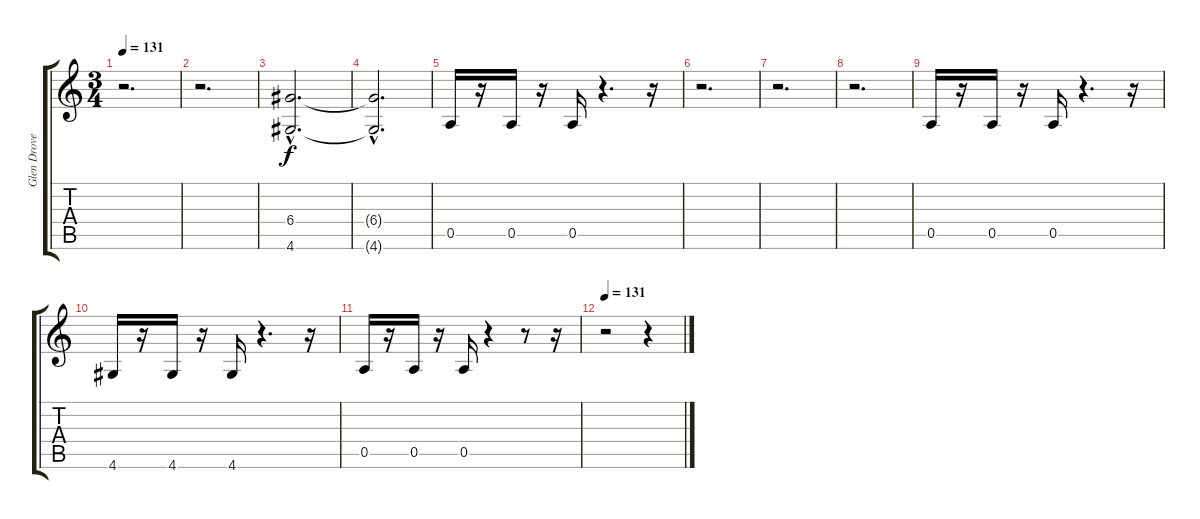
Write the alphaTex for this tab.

\track ("Glen Drover" "Glen Drove") {instrument overdrivenguitar}
\staff {score tabs}
\tuning (E4 B3 G3 D3 A2 E2) {hide}
\ts (3 4)
\tempo 131
\clef g2
\ks c
r.2{d dy f} |
r.2{d} |
(6.4{hac} 4.6{hac}).2{d} |
(6.4{hac t} 4.6{hac t}).2{d} |
0.5.16 r.16 0.5.16 r.16 0.5.16 r.4{d} r.16 |
r.2{d} |
r.2{d} |
r.2{d} |
0.5.16 r.16 0.5.16 r.16 0.5.16 r.4{d} r.16 |
4.6.16 r.16 4.6.16 r.16 4.6.16 r.4{d} r.16 |
0.5.16 r.16 0.5.16 r.16 0.5.16 r.4 r.8 r.16 |
\tempo 131
r.2 r.4
